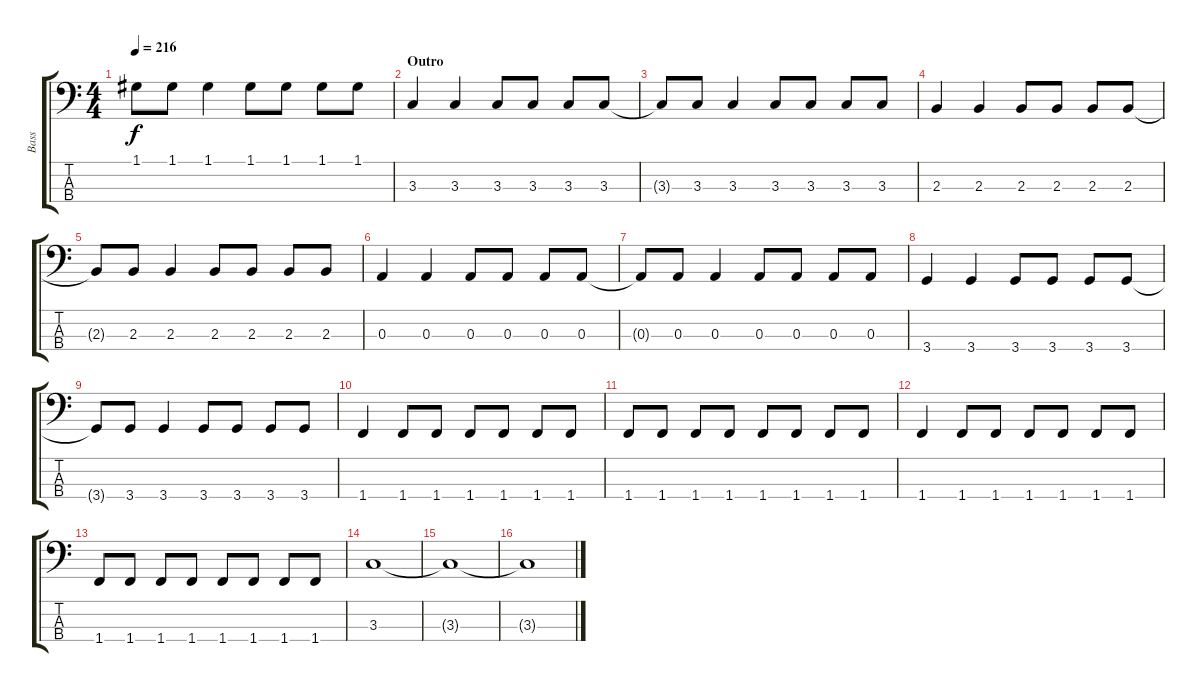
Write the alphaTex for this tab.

\track ("Bass" "Bass") {instrument electricbasspick}
\staff {score tabs}
\tuning (G2 D2 A1 E1) {hide}
\ts (4 4)
\tempo 216
\clef f4
\ks c
1.1{t}.8{dy f} 1.1.8 1.1.4 1.1.8 1.1.8 1.1.8 1.1.8 |
\section ("" "Outro")
3.3.4 3.3.4 3.3.8 3.3.8 3.3.8 3.3.8 |
3.3{t}.8 3.3.8 3.3.4 3.3.8 3.3.8 3.3.8 3.3.8 |
2.3.4 2.3.4 2.3.8 2.3.8 2.3.8 2.3.8 |
2.3{t}.8 2.3.8 2.3.4 2.3.8 2.3.8 2.3.8 2.3.8 |
0.3.4 0.3.4 0.3.8 0.3.8 0.3.8 0.3.8 |
0.3{t}.8 0.3.8 0.3.4 0.3.8 0.3.8 0.3.8 0.3.8 |
3.4.4 3.4.4 3.4.8 3.4.8 3.4.8 3.4.8 |
3.4{t}.8 3.4.8 3.4.4 3.4.8 3.4.8 3.4.8 3.4.8 |
1.4.4 1.4.8 1.4.8 1.4.8 1.4.8 1.4.8 1.4.8 |
1.4.8 1.4.8 1.4.8 1.4.8 1.4.8 1.4.8 1.4.8 1.4.8 |
1.4.4 1.4.8 1.4.8 1.4.8 1.4.8 1.4.8 1.4.8 |
1.4.8 1.4.8 1.4.8 1.4.8 1.4.8 1.4.8 1.4.8 1.4.8 |
3.3.1 |
3.3{t}.1 |
3.3{t}.1
